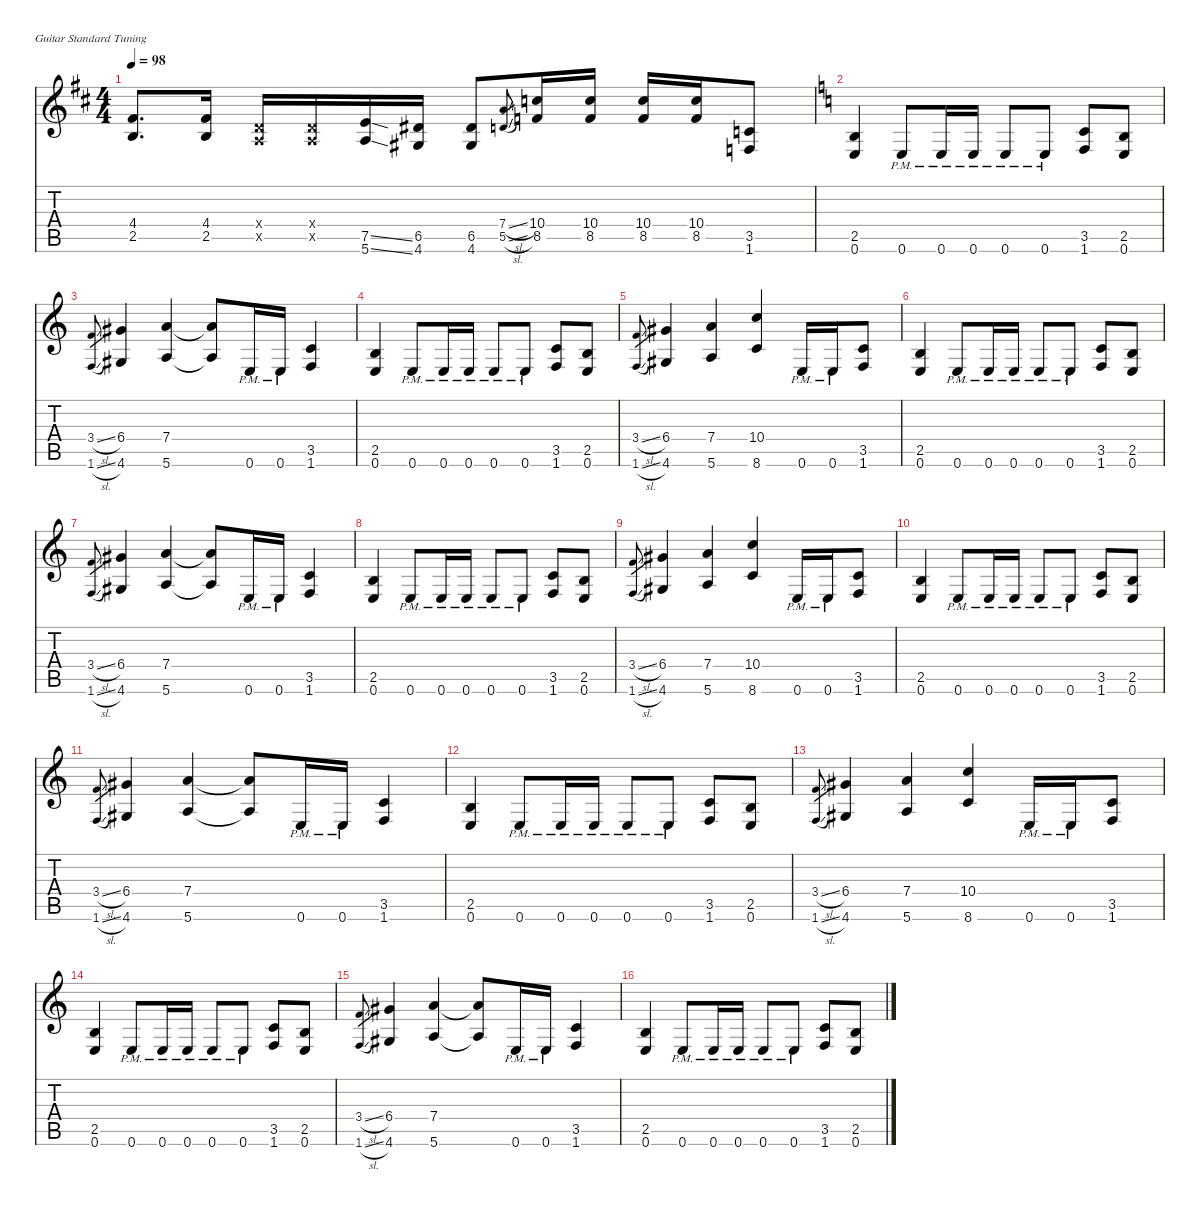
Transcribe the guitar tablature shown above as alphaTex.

\defaultSystemsLayout 4
\hideDynamics
\bracketExtendMode nobrackets
\singleTrackTrackNamePolicy hidden
\multiTrackTrackNamePolicy hidden
\firstSystemTrackNameMode fullname
\otherSystemsTrackNameOrientation horizontal
\track ("Guitar 2" "dist.guit.") {mute instrument distortionguitar}
\staff {score tabs}
\tuning (E4 B3 G3 D3 A2 E2)
\ts (4 4)
\tempo 98
\clef g2
\ks bminor
(4.4{acc #} 2.5{acc forcenatural}).8{d dy f} (4.4{acc #} 2.5{acc forcenatural}).16 (0.4{x acc forcenatural} 0.5{x acc forcenatural}).16 (0.4{x acc forcenatural} 0.5{x acc forcenatural}).16 (7.5{ss acc forcenatural} 5.6{ss acc forcenatural}).16 (6.5{acc #} 4.6{acc #}).16 (6.5{acc #} 4.6{acc #}).8 (7.4{sl acc forcenatural} 5.5{sl acc forcenatural}).8{gr dy mf} (10.4{acc forcenatural} 8.5{acc forcenatural}).16{dy f} (10.4{acc forcenatural} 8.5{acc forcenatural}).16 (10.4{acc forcenatural} 8.5{acc forcenatural}).16 (10.4{acc forcenatural} 8.5{acc forcenatural}).16 (3.5{acc forcenatural} 1.6{acc forcenatural}).8 |
\ks aminor
(2.5 0.6).4 0.6{pm}.8 0.6{pm}.16 0.6{pm}.16 0.6{pm}.8 0.6{pm}.8 (3.5 1.6).8 (2.5 0.6).8 |
(3.4{sl} 1.6{sl}).8{gr dy mf} (6.4{acc #} 4.6{acc #}).4{dy f} (7.4 5.6).4 (7.4{t} 5.6{t}).8 0.6{pm}.16 0.6{pm}.16 (3.5 1.6).4 |
(2.5 0.6).4 0.6{pm}.8 0.6{pm}.16 0.6{pm}.16 0.6{pm}.8 0.6{pm}.8 (3.5 1.6).8 (2.5 0.6).8 |
(3.4{sl} 1.6{sl}).8{gr dy mf} (6.4{acc #} 4.6{acc #}).4{dy f} (7.4 5.6).4 (10.4 8.6).4 0.6{pm}.16 0.6{pm}.16 (3.5 1.6).8 |
(2.5 0.6).4 0.6{pm}.8 0.6{pm}.16 0.6{pm}.16 0.6{pm}.8 0.6{pm}.8 (3.5 1.6).8 (2.5 0.6).8 |
(3.4{sl} 1.6{sl}).8{gr dy mf} (6.4{acc #} 4.6{acc #}).4{dy f} (7.4 5.6).4 (7.4{t} 5.6{t}).8 0.6{pm}.16 0.6{pm}.16 (3.5 1.6).4 |
(2.5 0.6).4 0.6{pm}.8 0.6{pm}.16 0.6{pm}.16 0.6{pm}.8 0.6{pm}.8 (3.5 1.6).8 (2.5 0.6).8 |
(3.4{sl} 1.6{sl}).8{gr dy mf} (6.4{acc #} 4.6{acc #}).4{dy f} (7.4 5.6).4 (10.4 8.6).4 0.6{pm}.16 0.6{pm}.16 (3.5 1.6).8 |
(2.5 0.6).4 0.6{pm}.8 0.6{pm}.16 0.6{pm}.16 0.6{pm}.8 0.6{pm}.8 (3.5 1.6).8 (2.5 0.6).8 |
(3.4{sl} 1.6{sl}).8{gr dy mf} (6.4{acc #} 4.6{acc #}).4{dy f} (7.4 5.6).4 (7.4{t} 5.6{t}).8 0.6{pm}.16 0.6{pm}.16 (3.5 1.6).4 |
(2.5 0.6).4 0.6{pm}.8 0.6{pm}.16 0.6{pm}.16 0.6{pm}.8 0.6{pm}.8 (3.5 1.6).8 (2.5 0.6).8 |
(3.4{sl} 1.6{sl}).8{gr dy mf} (6.4{acc #} 4.6{acc #}).4{dy f} (7.4 5.6).4 (10.4 8.6).4 0.6{pm}.16 0.6{pm}.16 (3.5 1.6).8 |
(2.5 0.6).4 0.6{pm}.8 0.6{pm}.16 0.6{pm}.16 0.6{pm}.8 0.6{pm}.8 (3.5 1.6).8 (2.5 0.6).8 |
(3.4{sl} 1.6{sl}).8{gr dy mf} (6.4{acc #} 4.6{acc #}).4{dy f} (7.4 5.6).4 (7.4{t} 5.6{t}).8 0.6{pm}.16 0.6{pm}.16 (3.5 1.6).4 |
(2.5 0.6).4 0.6{pm}.8 0.6{pm}.16 0.6{pm}.16 0.6{pm}.8 0.6{pm}.8 (3.5 1.6).8 (2.5 0.6).8
